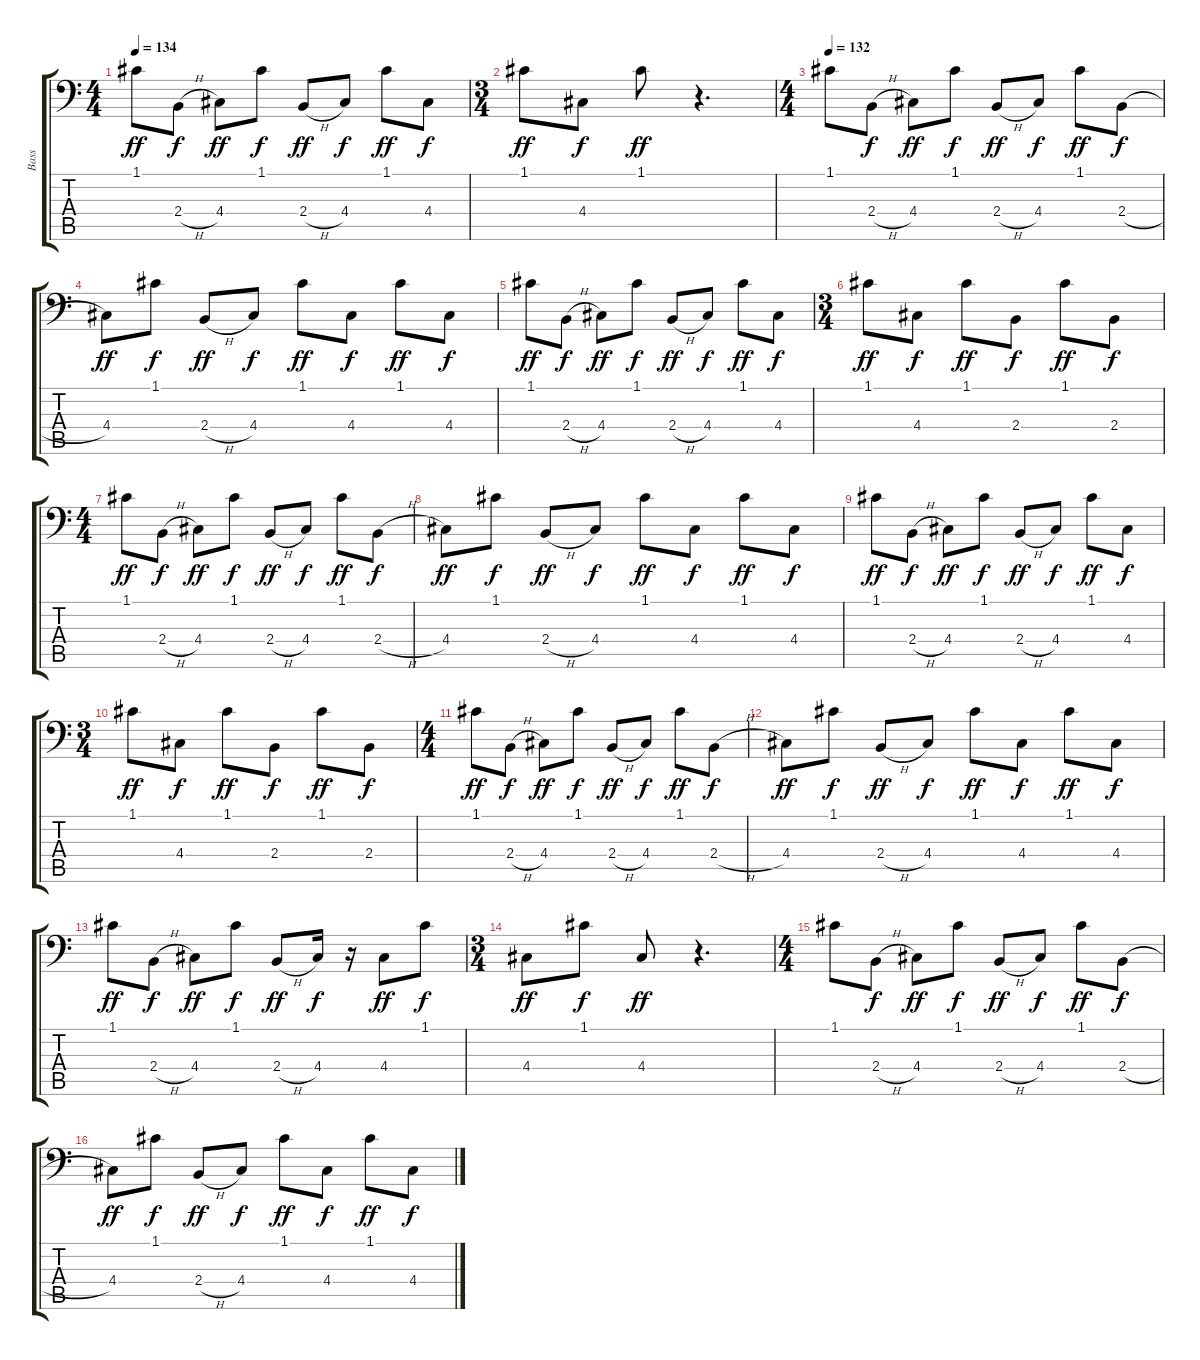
\track ("Bass" "Bass") {instrument electricbassfinger}
\staff {score tabs}
\tuning (C3 G2 D2 A1 E1 B0) {hide}
\ts (4 4)
\tempo 134
\clef f4
\ks c
1.1.8{dy ff} 2.4{h}.8{dy f} 4.4.8{dy ff} 1.1.8{dy f} 2.4{h}.8{dy ff} 4.4.8{dy f} 1.1.8{dy ff} 4.4.8{dy f} |
\ts (3 4)
1.1.8{dy ff} 4.4.8{dy f} 1.1.8{dy ff} r.4{d} |
\ts (4 4)
\tempo 132
1.1.8 2.4{h}.8{dy f} 4.4.8{dy ff} 1.1.8{dy f} 2.4{h}.8{dy ff} 4.4.8{dy f} 1.1.8{dy ff} 2.4{h}.8{dy f} |
4.4.8{dy ff} 1.1.8{dy f} 2.4{h}.8{dy ff} 4.4.8{dy f} 1.1.8{dy ff} 4.4.8{dy f} 1.1.8{dy ff} 4.4.8{dy f} |
1.1.8{dy ff} 2.4{h}.8{dy f} 4.4.8{dy ff} 1.1.8{dy f} 2.4{h}.8{dy ff} 4.4.8{dy f} 1.1.8{dy ff} 4.4.8{dy f} |
\ts (3 4)
1.1.8{dy ff} 4.4.8{dy f} 1.1.8{dy ff} 2.4.8{dy f} 1.1.8{dy ff} 2.4.8{dy f} |
\ts (4 4)
1.1.8{dy ff} 2.4{h}.8{dy f} 4.4.8{dy ff} 1.1.8{dy f} 2.4{h}.8{dy ff} 4.4.8{dy f} 1.1.8{dy ff} 2.4{h}.8{dy f} |
4.4.8{dy ff} 1.1.8{dy f} 2.4{h}.8{dy ff} 4.4.8{dy f} 1.1.8{dy ff} 4.4.8{dy f} 1.1.8{dy ff} 4.4.8{dy f} |
1.1.8{dy ff} 2.4{h}.8{dy f} 4.4.8{dy ff} 1.1.8{dy f} 2.4{h}.8{dy ff} 4.4.8{dy f} 1.1.8{dy ff} 4.4.8{dy f} |
\ts (3 4)
1.1.8{dy ff} 4.4.8{dy f} 1.1.8{dy ff} 2.4.8{dy f} 1.1.8{dy ff} 2.4.8{dy f} |
\ts (4 4)
1.1.8{dy ff} 2.4{h}.8{dy f} 4.4.8{dy ff} 1.1.8{dy f} 2.4{h}.8{dy ff} 4.4.8{dy f} 1.1.8{dy ff} 2.4{h}.8{dy f} |
4.4.8{dy ff} 1.1.8{dy f} 2.4{h}.8{dy ff} 4.4.8{dy f} 1.1.8{dy ff} 4.4.8{dy f} 1.1.8{dy ff} 4.4.8{dy f} |
1.1.8{dy ff} 2.4{h}.8{dy f} 4.4.8{dy ff} 1.1.8{dy f} 2.4{h}.8{dy ff} 4.4.16{dy f} r.16 4.4.8{dy ff} 1.1.8{dy f} |
\ts (3 4)
4.4.8{dy ff} 1.1.8{dy f} 4.4.8{dy ff} r.4{d} |
\ts (4 4)
1.1.8 2.4{h}.8{dy f} 4.4.8{dy ff} 1.1.8{dy f} 2.4{h}.8{dy ff} 4.4.8{dy f} 1.1.8{dy ff} 2.4{h}.8{dy f} |
4.4.8{dy ff} 1.1.8{dy f} 2.4{h}.8{dy ff} 4.4.8{dy f} 1.1.8{dy ff} 4.4.8{dy f} 1.1.8{dy ff} 4.4.8{dy f}
